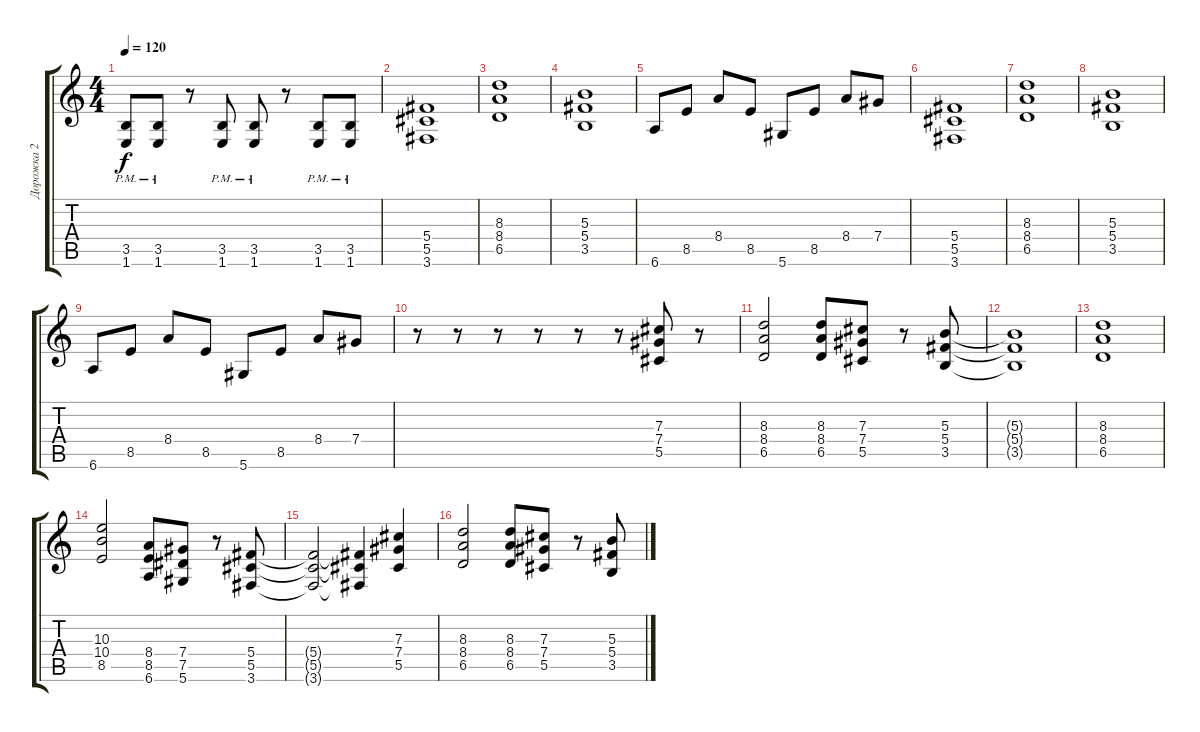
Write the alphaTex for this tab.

\track ("Дорожка 2" "Дорожка 2") {instrument distortionguitar}
\staff {score tabs}
\tuning (Eb4 Bb3 Gb3 Db3 Ab2 Eb2) {hide}
\ts (4 4)
\tempo 120
\clef g2
\ks c
(3.5{pm} 1.6).8{dy f instrument distortionguitar} (3.5{pm} 1.6).8 r.8 (3.5{pm} 1.6).8 (3.5{pm} 1.6).8 r.8 (3.5{pm} 1.6).8 (3.5{pm} 1.6).8 |
(5.4 5.5 3.6).1 |
(8.3 8.4 6.5).1 |
(5.3 5.4 3.5).1 |
6.6.8 8.5.8 8.4.8 8.5.8 5.6.8 8.5.8 8.4.8 7.4.8 |
(5.4 5.5 3.6).1 |
(8.3 8.4 6.5).1 |
(5.3 5.4 3.5).1 |
6.6.8 8.5.8 8.4.8 8.5.8 5.6.8 8.5.8 8.4.8 7.4.8 |
r.8 r.8 r.8 r.8 r.8 r.8 (7.3 7.4 5.5).8 r.8 |
(8.3 8.4 6.5).2 (8.3 8.4 6.5).8 (7.3 7.4 5.5).8 r.8 (5.3 5.4 3.5).8 |
(5.3{t} 5.4{t} 3.5{t}).1 |
(8.3 8.4 6.5).1 |
(10.3 10.4 8.5).2 (8.4 8.5 6.6).8 (7.4 7.5 5.6).8 r.8 (5.4 5.5 3.6).8 |
(5.4{t} 5.5{t} 3.6{t}).2 (5.4{t} 5.5{t} 3.6{t}).4 (7.3 7.4 5.5).4 |
(8.3 8.4 6.5).2 (8.3 8.4 6.5).8 (7.3 7.4 5.5).8 r.8 (5.3 5.4 3.5).8
